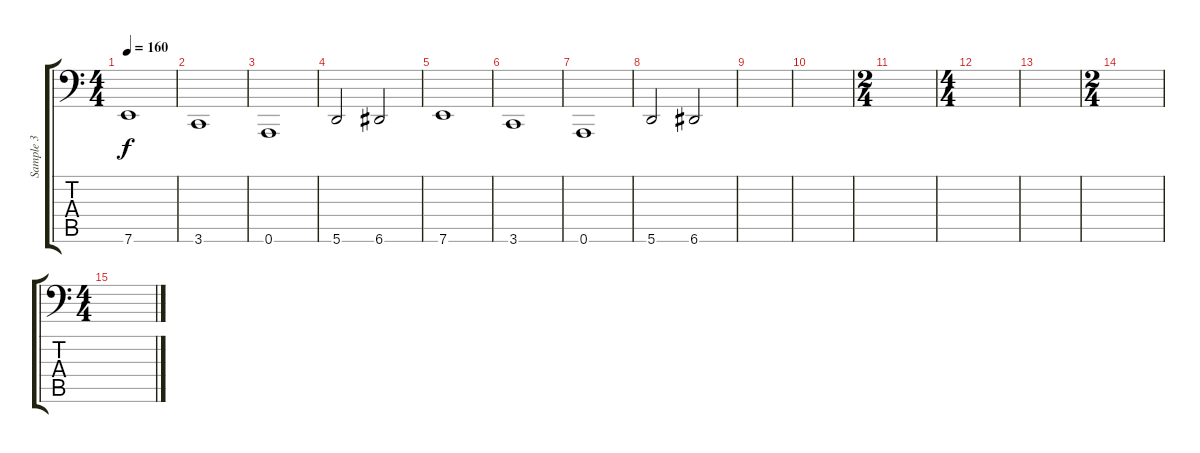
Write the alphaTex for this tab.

\track ("Sample 3" "Sample 3") {instrument stringensemble1}
\staff {score tabs}
\tuning (B3 Gb3 D3 A2 E2 A1) {hide}
\ts (4 4)
\tempo 160
\clef f4
\ks c
7.6.1{dy f} |
3.6.1 |
0.6.1 |
5.6.2 6.6.2 |
7.6.1 |
3.6.1 |
0.6.1 |
5.6.2 6.6.2 |
|
|
\ts (2 4)
|
\ts (4 4)
|
|
\ts (2 4)
|
\ts (4 4)
